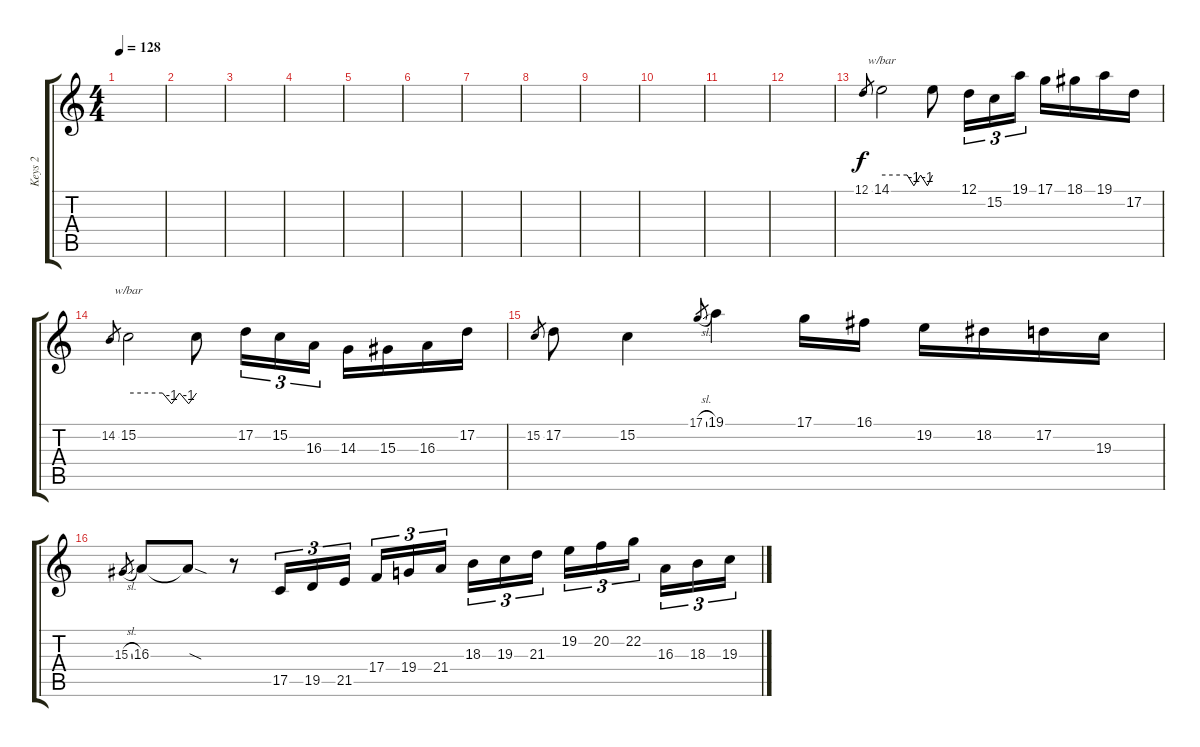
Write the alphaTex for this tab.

\track ("Keys 2" "Keys 2") {instrument lead2sawtooth}
\staff {score tabs}
\tuning (D4 A3 F3 C3 G2 D2) {hide}
\ts (4 4)
\tempo 128
\clef g2
\ks c
|
|
|
|
|
|
|
|
|
|
|
|
12.1.8{gr} 14.1.2{tbe (custom default 0 0 30 0 38 -4 46 0 54 -4 60 0) volume 14 balance 8} 14.1{t}.8 12.1.16{tu (3 2)} 15.2.16{tu (3 2)} 19.1.16{tu (3 2)} 17.1.16 18.1.16 19.1.16 17.2.16 |
14.2.8{gr} 15.2.2{tbe (custom default 0 0 30 0 38 -4 45 0 53 -4 60 0)} 15.2{t}.8 17.2.16{tu (3 2)} 15.2.16{tu (3 2)} 16.3.16{tu (3 2)} 14.3.16 15.3.16 16.3.16 17.2.16 |
15.2.8{gr} 17.2.8 15.2.4 17.1{sl}.8{gr} 19.1.4 17.1.16 16.1.16 19.2.16 18.2.16 17.2.16 19.3.16 |
15.3{sl}.8{gr} 16.3.8 16.3{sod t}.8 r.8 17.5.16{tu (3 2)} 19.5.16{tu (3 2)} 21.5.16{tu (3 2)} 17.4.16{tu (3 2)} 19.4.16{tu (3 2)} 21.4.16{tu (3 2) beam splitsecondary} 18.3.16{tu (3 2)} 19.3.16{tu (3 2)} 21.3.16{tu (3 2)} 19.2.16{tu (3 2)} 20.2.16{tu (3 2)} 22.2.16{tu (3 2) beam splitsecondary} 16.3.16{tu (3 2)} 18.3.16{tu (3 2)} 19.3.16{tu (3 2)}
